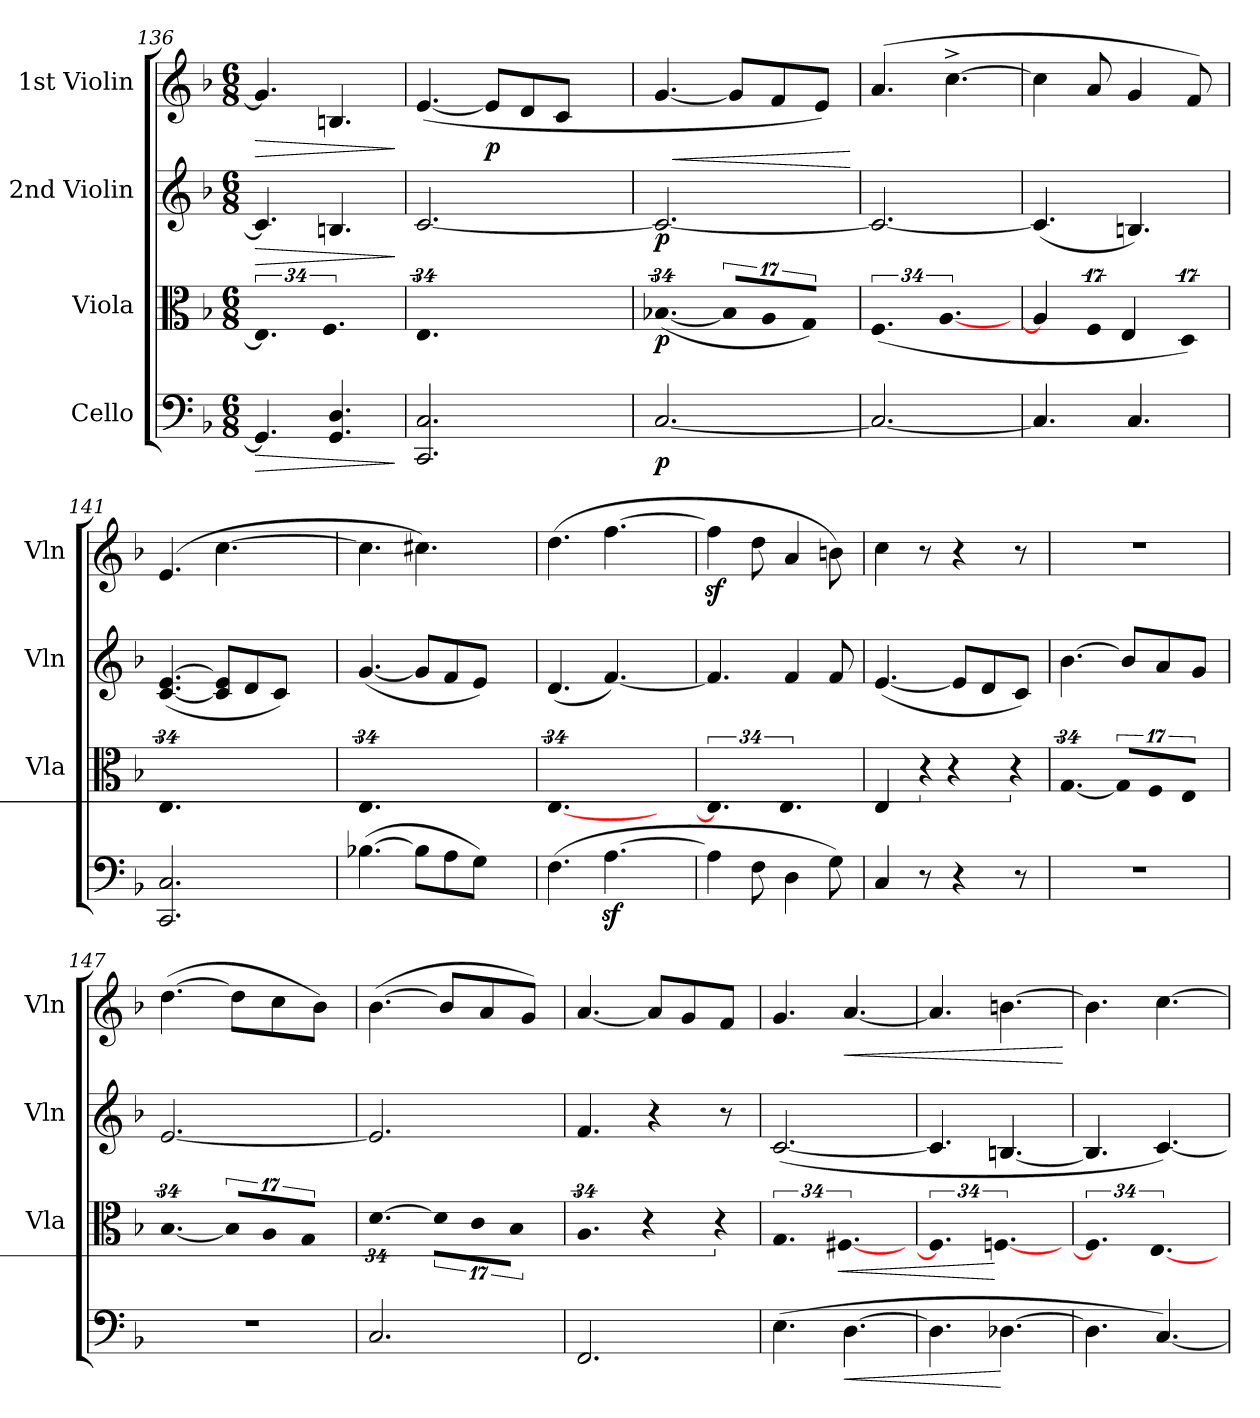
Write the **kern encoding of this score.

**kern	**dynam	**kern	**dynam	**kern	**dynam	**kern	**dynam
*part4	*part4	*part3	*part3	*part2	*part2	*part1	*part1
*staff4	*staff4	*staff3	*staff3	*staff2	*staff2	*staff1	*staff1
*I"Cello	*	*I"Viola	*	*I"2nd Violin	*	*I"1st Violin	*
*	*	*I'Vla	*	*I'Vln	*	*I'Vln	*
*clefF4	*	*clefC3	*	*clefG2	*	*clefG2	*
*k[b-]	*	*k[b-]	*	*k[b-]	*	*k[b-]	*
*F:	*	*F:	*	*F:	*	*F:	*
*M6/8	*	*M6/8	*	*M6/8	*	*M6/8	*
=136	=136	=136	=136	=136	=136	=136	=136
!	!LO:HP:b	!LO:N:vis=4.	!LO:HP:a	!	!	!	!LO:HP:b
4.GG/]	>	68%25E/]	>	4.c/]	.	4.g/]	>
!	!	!LO:N:vis=4.	!	!	!	!	!
.	.	68%25F/	.	.	.	.	.
4.GG/ 4.D/	.	.	.	4.Bn/	.	4.Bn/	.
.	.	68ryy	]	.	.	.	.
.	]	.	.	.	.	.	]
=137	=137	=137	=137	=137	=137	=137	=137
!	!	!LO:N:vis=2.	!	!	!	!	!
2.CC/ 2.C/	.	34%25E/	.	[2.c/	.	([4.e/	.
!	!	!	!	!	!	!	!LO:DY:b
.	.	.	.	.	.	8e/L]	p
.	.	.	.	.	.	8d/	.
.	.	.	.	.	.	8c/J	.
.	.	68ryy	.	.	.	.	.
=138	=138	=138	=138	=138	=138	=138	=138
!	!LO:DY:b	!LO:N:vis=4.	!LO:DY:b	!	!LO:HP:a	!	!
!	!	!	!	!	!LO:DY:n=1:b	!	!
[2.C/	p	([68%25B-X/	p	2.c/_	< p	[4.g/	.
!	!	!LO:N:vis=8	!	!	!	!	!
.	.	17%2B-/L]	.	.	.	.	.
.	.	.	.	.	.	8g/L]	.
!	!	!LO:N:vis=8	!	!	!	!	!
.	.	17%2A/	.	.	.	.	.
.	.	.	.	.	.	8f/	.
!	!	!LO:N:vis=8	!	!	!	!	!
.	.	17%2G/J)	.	.	.	.	.
.	.	.	.	.	.	8e/J)	.
.	.	34ryy	.	.	.	.	.
.	.	.	.	.	[	.	.
=139	=139	=139	=139	=139	=139	=139	=139
!	!	!LO:N:vis=4.	!	!	!	!	!
2.C/_	.	(68%25F/	.	2.c/_	.	(4.a/	.
!	!	!LO:N:vis=4.	!	!	!	!	!
.	.	[68%25A/	.	.	.	.	.
.	.	.	.	.	.	[4.cc^\	.
.	.	68ryy	.	.	.	.	.
=140	=140	=140	=140	=140	=140	=140	=140
4.C/]	.	4A/]	.	(4.c/]	.	4cc\]	.
!	!	!LO:N:vis=8	!	!	!	!	!
.	.	17%2F/	.	.	.	8a/	.
.	.	4E/	.	.	.	.	.
4.C/	.	.	.	4.Bn/)	.	4g/	.
!	!	!LO:N:vis=8	!	!	!	!	!
.	.	17%2D/)	.	.	.	.	.
.	.	.	.	.	.	8f/)	.
.	.	68ryy	.	.	.	.	.
=141	=141	=141	=141	=141	=141	=141	=141
!	!	!LO:N:vis=2.	!	!	!	!	!
2.CC/ 2.C/	.	34%25C/	.	([4.c/ [4.e/	.	(4.e/	.
.	.	.	.	8c]/ 8e]/L	.	[4.cc\	.
.	.	.	.	8d/	.	.	.
.	.	.	.	8c/J)	.	.	.
.	.	68ryy	.	.	.	.	.
=142	=142	=142	=142	=142	=142	=142	=142
!	!	!LO:N:vis=2.	!	!	!	!	!
([4.B-X\	.	34%25C/	.	([4.g/	.	4.cc\]	.
8B-\L]	.	.	.	8g/L]	.	4.cc#X\)	.
8A\	.	.	.	8f/	.	.	.
8G\J)	.	.	.	8e/J)	.	.	.
.	.	68ryy	.	.	.	.	.
=143	=143	=143	=143	=143	=143	=143	=143
!	!	!LO:N:vis=2.	!	!	!	!	!
(4.F\	.	[34%25C/	.	(4.d/	.	(4.dd\	.
[4.Az<\	.	.	.	[4.f/)	.	[4.ff\	.
.	.	68ryy	.	.	.	.	.
=144	=144	=144	=144	=144	=144	=144	=144
!	!	!LO:N:vis=4.	!	!	!	!	!
4A\]	.	68%25C/]	.	4.f/]	.	4ffz<\]	.
8F\	.	.	.	.	.	8dd\	.
!	!	!LO:N:vis=4.	!	!	!	!	!
.	.	68%25C/	.	.	.	.	.
4D\	.	.	.	4f/	.	4a/	.
8G\)	.	.	.	8f/	.	8bn\)	.
.	.	68ryy	.	.	.	.	.
=145	=145	=145	=145	=145	=145	=145	=145
4C/	.	4C/	.	([4.e/	.	4cc\	.
!	!	!LO:N:vis=8	!	!	!	!	!
8r	.	17%2r	.	.	.	8r	.
.	.	4r	.	.	.	.	.
4r	.	.	.	8e/L]	.	4r	.
.	.	.	.	8d/	.	.	.
!	!	!LO:N:vis=8	!	!	!	!	!
.	.	17%2r	.	.	.	.	.
8r	.	.	.	8c/J)	.	8r	.
.	.	68ryy	.	.	.	.	.
!!LO:LB:g=z
=146	=146	=146	=146	=146	=146	=146	=146
!	!	!LO:N:vis=4.	!	!	!	!	!
2.r	.	[68%25G/	.	[4.b-\	.	2.r	.
!	!	!LO:N:vis=8	!	!	!	!	!
.	.	17%2G/L]	.	.	.	.	.
.	.	.	.	8b-/L]	.	.	.
!	!	!LO:N:vis=8	!	!	!	!	!
.	.	17%2F/	.	.	.	.	.
.	.	.	.	8a/	.	.	.
!	!	!LO:N:vis=8	!	!	!	!	!
.	.	17%2E/J	.	.	.	.	.
.	.	.	.	8g/J	.	.	.
.	.	34ryy	.	.	.	.	.
=147	=147	=147	=147	=147	=147	=147	=147
!	!	!LO:N:vis=4.	!	!	!	!	!
2.r	.	[68%25B-/	.	[2.e/	.	([4.dd\	.
!	!	!LO:N:vis=8	!	!	!	!	!
.	.	17%2B-/L]	.	.	.	.	.
.	.	.	.	.	.	8dd\L]	.
!	!	!LO:N:vis=8	!	!	!	!	!
.	.	17%2A/	.	.	.	.	.
.	.	.	.	.	.	8cc\	.
!	!	!LO:N:vis=8	!	!	!	!	!
.	.	17%2G/J	.	.	.	.	.
.	.	.	.	.	.	8b-\J)	.
.	.	34ryy	.	.	.	.	.
=148	=148	=148	=148	=148	=148	=148	=148
!	!	!LO:N:vis=4.	!	!	!	!	!
2.C/	.	[68%25d\	.	2.e/]	.	([4.b-\	.
!	!	!LO:N:vis=8	!	!	!	!	!
.	.	17%2d\L]	.	.	.	.	.
.	.	.	.	.	.	8b-/L]	.
!	!	!LO:N:vis=8	!	!	!	!	!
.	.	17%2c\	.	.	.	.	.
.	.	.	.	.	.	8a/	.
!	!	!LO:N:vis=8	!	!	!	!	!
.	.	17%2B-\J	.	.	.	.	.
.	.	.	.	.	.	8g/J)	.
.	.	34ryy	.	.	.	.	.
=149	=149	=149	=149	=149	=149	=149	=149
!	!	!LO:N:vis=4.	!	!	!	!	!
2.FF/	.	68%25A/	.	4.f/	.	[4.a/	.
.	.	4r	.	.	.	.	.
.	.	.	.	4r	.	8a/L]	.
.	.	.	.	.	.	8g/	.
!	!	!LO:N:vis=8	!	!	!	!	!
.	.	17%2r	.	.	.	.	.
.	.	.	.	8r	.	8f/J	.
.	.	68ryy	.	.	.	.	.
=151	=151	=151	=151	=151	=151	=151	=151
!	!	!LO:N:vis=4.	!	!	!	!	!
(4.E\	.	68%25G/	.	([2.c/	.	4.g/	.
!	!	!LO:N:vis=4.	!LO:HP:b	!	!	!	!
.	.	[68%25F#X/	<	.	.	.	.
!	!LO:HP:b	!	!	!	!	!	!LO:HP:b
[4.D\	<	.	.	.	.	[4.a/	<
.	.	68ryy	.	.	.	.	.
=152	=152	=152	=152	=152	=152	=152	=152
!	!	!LO:N:vis=4.	!	!	!	!	!
4.D\]	.	68%25F#/]	.	4.c/]	.	4.a/]	.
!	!	!LO:N:vis=4.	!	!	!	!	!
.	.	[68%25Fn/	[	.	.	.	.
[4.D-X\	[	.	.	[4.Bn/	.	[4.bn\	.
.	.	68ryy	.	.	.	.	.
.	.	.	.	.	.	.	[
=153	=153	=153	=153	=153	=153	=153	=153
!	!	!LO:N:vis=4.	!	!	!	!	!
4.D-\]	.	68%25F/]	.	4.B/]	.	4.b\]	.
!	!	!LO:N:vis=4.	!	!	!	!	!
.	.	[68%25E/	.	.	.	.	.
[4.C/)	.	.	.	[4.c/)	.	[4.cc\	.
.	.	68ryy	.	.	.	.	.
=	=	=	=	=	=	=	=
*-	*-	*-	*-	*-	*-	*-	*-
